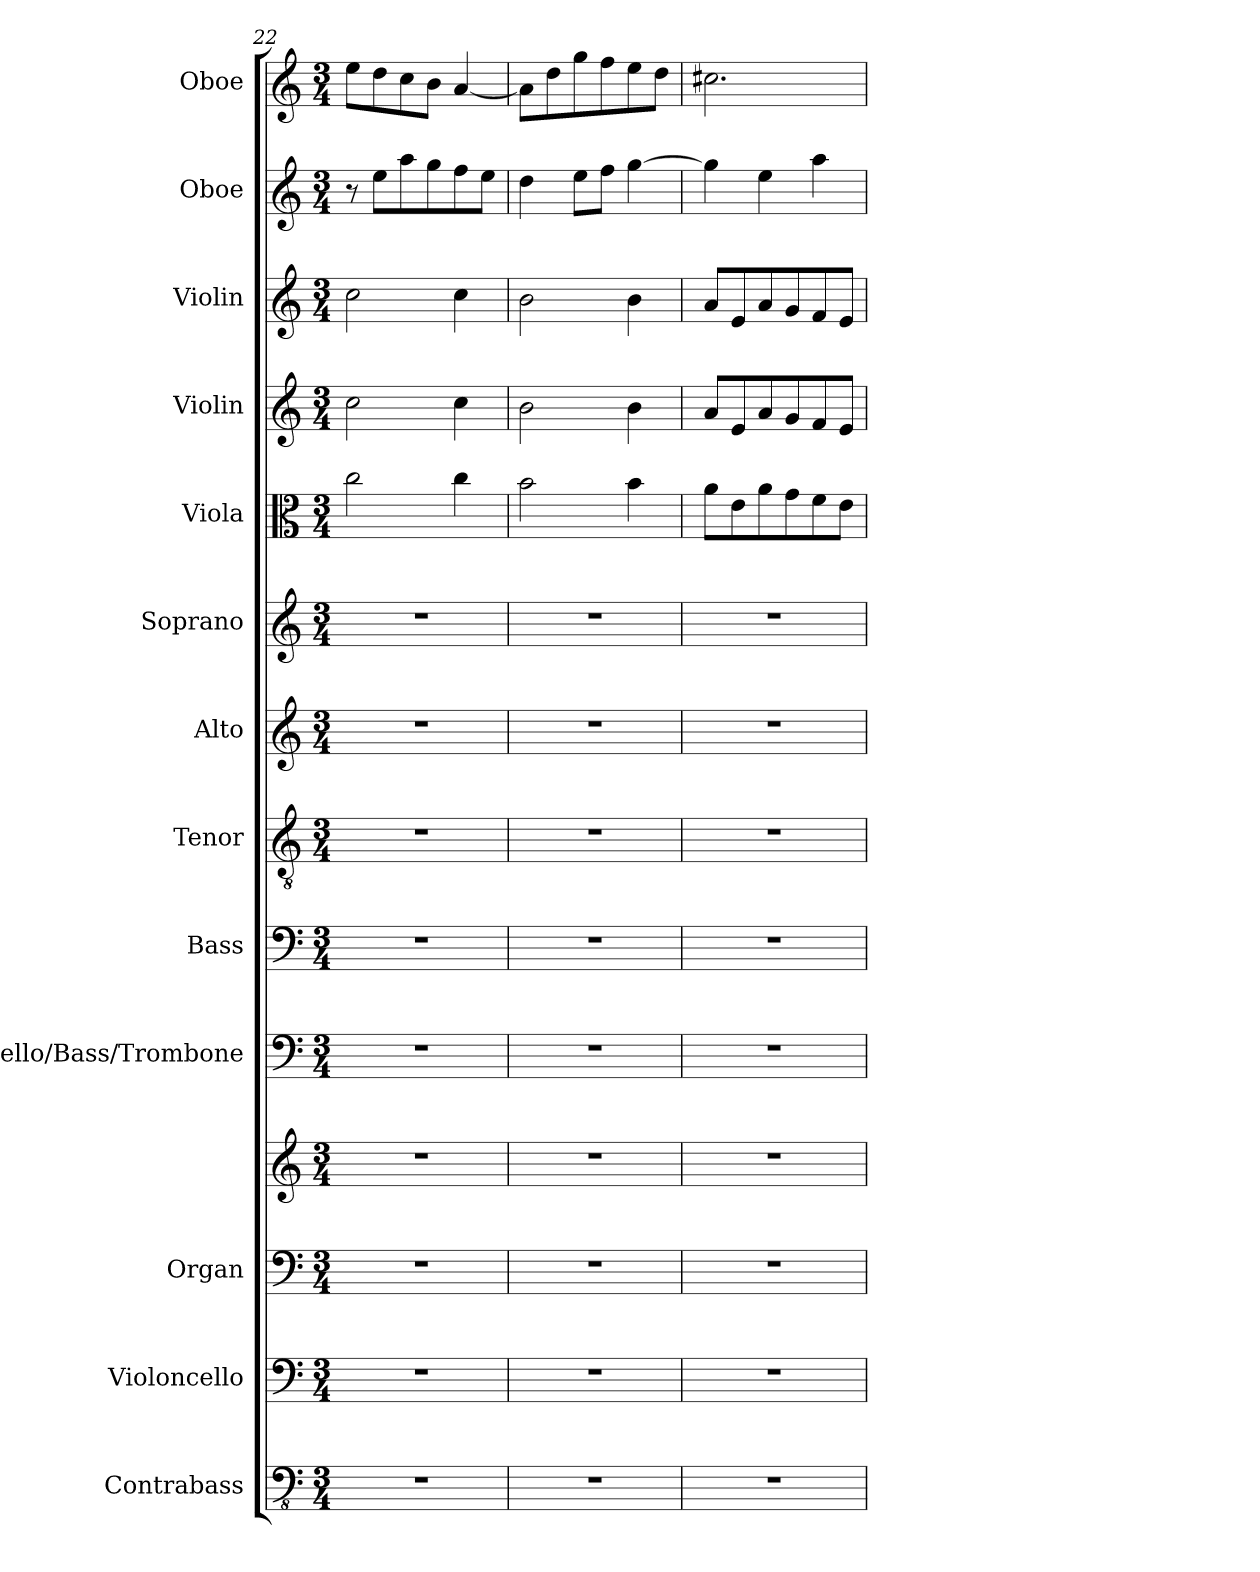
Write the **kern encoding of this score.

**kern	**kern	**kern	**kern	**kern	**kern	**kern	**kern	**kern	**kern	**kern	**kern	**kern	**kern
*part13	*part12	*part11	*part11	*part10	*part9	*part8	*part7	*part6	*part5	*part4	*part3	*part2	*part1
*staff14	*staff13	*staff12	*staff11	*staff10	*staff9	*staff8	*staff7	*staff6	*staff5	*staff4	*staff3	*staff2	*staff1
*I"Contrabass	*I"Violoncello	*I"Organ	*	*I"Cello/Bass/Trombone	*I"Bass	*I"Tenor	*I"Alto	*I"Soprano	*I"Viola	*I"Violin	*I"Violin	*I"Oboe	*I"Oboe
*I'Cb.	*I'Vc.	*I'Org.	*	*I'C/B/T	*I'B.	*I'T.	*I'A.	*I'S.	*I'Vla.	*I'Vln.	*I'Vln.	*I'Ob.	*I'Ob.
!!LO:PB:g=z
*clefFv4	*clefF4	*clefF4	*clefG2	*clefF4	*clefF4	*clefGv2	*clefG2	*clefG2	*clefC3	*clefG2	*clefG2	*clefG2	*clefG2
*ITrd7c12	*	*	*	*	*	*	*	*	*	*	*	*	*
*k[]	*k[]	*k[]	*k[]	*k[]	*k[]	*k[]	*k[]	*k[]	*k[]	*k[]	*k[]	*k[]	*k[]
*M3/4	*M3/4	*M3/4	*M3/4	*M3/4	*M3/4	*M3/4	*M3/4	*M3/4	*M3/4	*M3/4	*M3/4	*M3/4	*M3/4
=22	=22	=22	=22	=22	=22	=22	=22	=22	=22	=22	=22	=22	=22
2.r	2.r	2.r	2.r	2.r	2.r	2.r	2.r	2.r	2cc\	2cc\	2cc\	8r	8ee\L
.	.	.	.	.	.	.	.	.	.	.	.	8ee\L	8dd\
.	.	.	.	.	.	.	.	.	.	.	.	8aa\	8cc\
.	.	.	.	.	.	.	.	.	.	.	.	8gg\	8b\J
.	.	.	.	.	.	.	.	.	4cc\	4cc\	4cc\	8ff\	[4a/
.	.	.	.	.	.	.	.	.	.	.	.	8ee\J	.
=23	=23	=23	=23	=23	=23	=23	=23	=23	=23	=23	=23	=23	=23
2.r	2.r	2.r	2.r	2.r	2.r	2.r	2.r	2.r	2b\	2b\	2b\	4dd\	8a\L]
.	.	.	.	.	.	.	.	.	.	.	.	.	8dd\
.	.	.	.	.	.	.	.	.	.	.	.	8ee\L	8gg\
.	.	.	.	.	.	.	.	.	.	.	.	8ff\J	8ff\
.	.	.	.	.	.	.	.	.	4b\	4b\	4b\	[4gg\	8ee\
.	.	.	.	.	.	.	.	.	.	.	.	.	8dd\J
=24	=24	=24	=24	=24	=24	=24	=24	=24	=24	=24	=24	=24	=24
2.r	2.r	2.r	2.r	2.r	2.r	2.r	2.r	2.r	8a\L	8a/L	8a/L	4gg\]	2.cc#X\
.	.	.	.	.	.	.	.	.	8e\	8e/	8e/	.	.
.	.	.	.	.	.	.	.	.	8a\	8a/	8a/	4ee\	.
.	.	.	.	.	.	.	.	.	8g\	8g/	8g/	.	.
.	.	.	.	.	.	.	.	.	8f\	8f/	8f/	4aa\	.
.	.	.	.	.	.	.	.	.	8e\J	8e/J	8e/J	.	.
=	=	=	=	=	=	=	=	=	=	=	=	=	=
*-	*-	*-	*-	*-	*-	*-	*-	*-	*-	*-	*-	*-	*-
